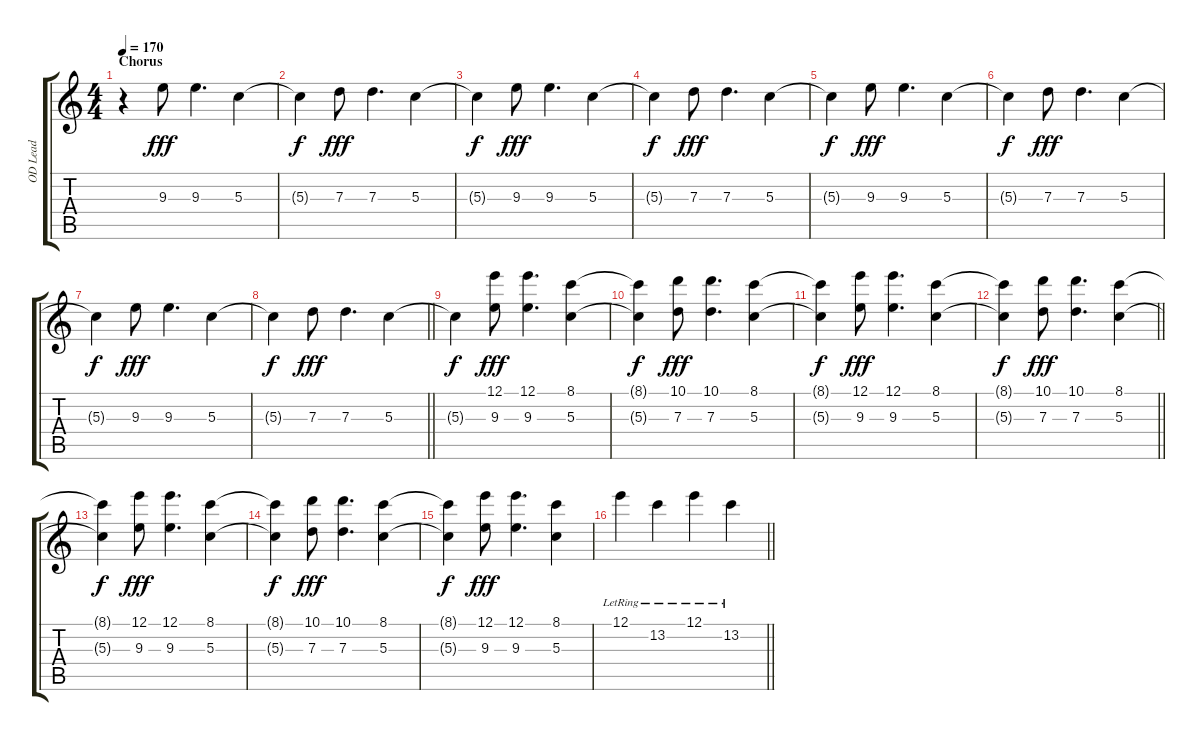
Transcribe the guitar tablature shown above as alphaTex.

\track ("OD Lead" "OD Lead") {instrument overdrivenguitar}
\staff {score tabs}
\tuning (E4 B3 G3 D3 A2 E2) {hide}
\ts (4 4)
\section ("" "Chorus")
\tempo 170
\clef g2
\ks c
r.4{dy f} 9.3.8{dy fff} 9.3.4{d} 5.3.4 |
5.3{t}.4{dy f} 7.3.8{dy fff} 7.3.4{d} 5.3.4 |
5.3{t}.4{dy f} 9.3.8{dy fff} 9.3.4{d} 5.3.4 |
5.3{t}.4{dy f} 7.3.8{dy fff} 7.3.4{d} 5.3.4 |
5.3{t}.4{dy f} 9.3.8{dy fff} 9.3.4{d} 5.3.4 |
5.3{t}.4{dy f} 7.3.8{dy fff} 7.3.4{d} 5.3.4 |
5.3{t}.4{dy f} 9.3.8{dy fff} 9.3.4{d} 5.3.4 |
\barLineRight lightlight
5.3{t}.4{dy f} 7.3.8{dy fff} 7.3.4{d} 5.3.4 |
5.3{t}.4{dy f} (12.1 9.3).8{dy fff} (12.1 9.3).4{d} (8.1 5.3).4 |
(8.1{t} 5.3{t}).4{dy f} (10.1 7.3).8{dy fff} (10.1 7.3).4{d} (8.1 5.3).4 |
(8.1{t} 5.3{t}).4{dy f} (12.1 9.3).8{dy fff} (12.1 9.3).4{d} (8.1 5.3).4 |
\barLineRight lightlight
(8.1{t} 5.3{t}).4{dy f} (10.1 7.3).8{dy fff} (10.1 7.3).4{d} (8.1 5.3).4 |
(8.1{t} 5.3{t}).4{dy f} (12.1 9.3).8{dy fff} (12.1 9.3).4{d} (8.1 5.3).4 |
(8.1{t} 5.3{t}).4{dy f} (10.1 7.3).8{dy fff} (10.1 7.3).4{d} (8.1 5.3).4 |
(8.1{t} 5.3{t}).4{dy f} (12.1 9.3).8{dy fff} (12.1 9.3).4{d} (8.1 5.3).4 |
\barLineRight lightlight
12.1{lr}.4 13.2{lr}.4 12.1{lr}.4 13.2{lr}.4
